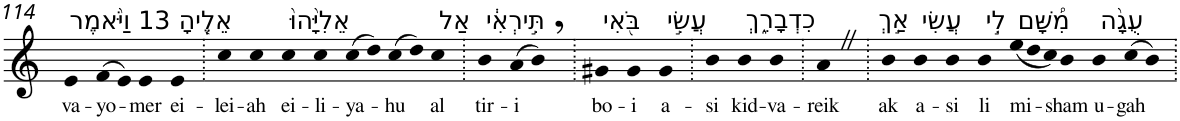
**kern	**text
*part1	*part1
*staff1	*staff1
*I"Piano	*
*I'Pno	*
!!LO:PB:g=z
*clefG2	*
*k[]	*
=114	=114
!LO:TX:a:t=13 וַיֹּ֨אמֶר	!
!	!LO:LY:b
4e	va-
!	!LO:LY:b
(>8f	-yo-
8e)	.
!	!LO:LY:b
4e	-mer
!LO:TX:a:t=אֵלֶ֤יהָ	!
!	!LO:LY:b
4e	ei-
=115.	=115.
!	!LO:LY:b
4cc	-lei-
!	!LO:LY:b
4cc	-ah
!LO:TX:a:t=אֵלִיָּ֙הוּ֙	!
!	!LO:LY:b
4cc	ei-
!	!LO:LY:b
4cc	-li-
!	!LO:LY:b
(>8cc	-ya-
8dd)	.
!	!LO:LY:b
(>8cc	-hu
8dd)	.
!LO:TX:a:t=אַל	!
!	!LO:LY:b
4cc	al
=116.	=116.
!LO:TX:a:t=תִּ֣ירְאִ֔י	!
!	!LO:LY:b
4b	tir-
!	!LO:LY:b
(>8a	-i
8b,)	.
=117.	=117.
!LO:TX:a:t=בֹּ֖אִי	!
!	!LO:LY:b
4g#X	bo-
!	!LO:LY:b
4g#	-i
!LO:TX:a:t=עֲשִׂ֣י	!
!	!LO:LY:b
4g#	a-
=118.	=118.
!	!LO:LY:b
4b	-si
!LO:TX:a:t=כִדְבָרֵ֑ךְ	!
!	!LO:LY:b
4b	kid-
!	!LO:LY:b
4b	-va-
=119.	=119.
!	!LO:LY:b
4aZ	-reik
=120.	=120.
!LO:TX:a:t=אַ֣ךְ	!
!	!LO:LY:b
4b	ak
!LO:TX:a:t=עֲשִׂי	!
!	!LO:LY:b
4b	a-
!	!LO:LY:b
4b	-si
!LO:TX:a:t=לִ֣י	!
!	!LO:LY:b
4b	li
*Xtuplet	*
!LO:TX:a:t=מִ֠שָּׁם	!
!	!LO:LY:b
(<12ee	mi-
12dd	.
12cc)	.
!	!LO:LY:b
4b	-sham
!LO:TX:a:t=עֻגָ֨ה	!
!	!LO:LY:b
4b	u-
!	!LO:LY:b
(>8cc	-gah
8b)	.
=.	=.
*-	*-
